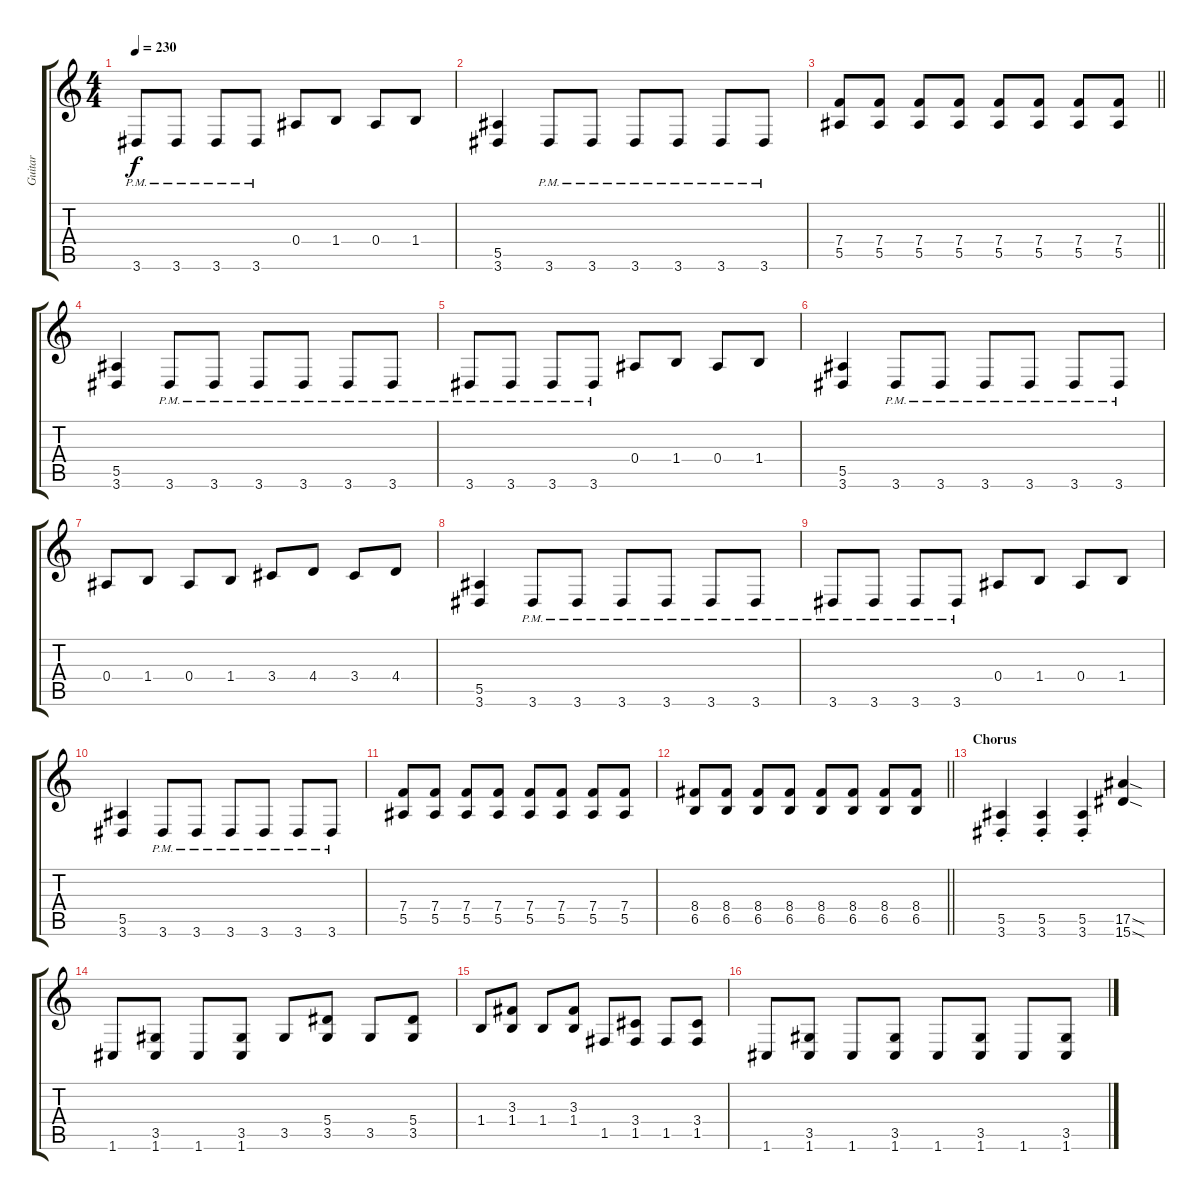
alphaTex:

\track ("Guitar" "Guitar") {instrument distortionguitar}
\staff {score tabs}
\tuning (C4 G3 Eb3 Bb2 F2 C2) {hide}
\ts (4 4)
\tempo 230
\clef g2
\ks c
3.6{pm}.8{dy f} 3.6{pm}.8 3.6{pm}.8 3.6{pm}.8 0.4.8 1.4.8 0.4.8 1.4.8 |
(5.5 3.6).4 3.6{pm}.8 3.6{pm}.8 3.6{pm}.8 3.6{pm}.8 3.6{pm}.8 3.6{pm}.8 |
\barLineRight lightlight
(7.4 5.5).8 (7.4 5.5).8 (7.4 5.5).8 (7.4 5.5).8 (7.4 5.5).8 (7.4 5.5).8 (7.4 5.5).8 (7.4 5.5).8 |
(5.5 3.6).4 3.6{pm}.8 3.6{pm}.8 3.6{pm}.8 3.6{pm}.8 3.6{pm}.8 3.6{pm}.8 |
3.6{pm}.8 3.6{pm}.8 3.6{pm}.8 3.6{pm}.8 0.4.8 1.4.8 0.4.8 1.4.8 |
(5.5 3.6).4 3.6{pm}.8 3.6{pm}.8 3.6{pm}.8 3.6{pm}.8 3.6{pm}.8 3.6{pm}.8 |
0.4.8 1.4.8 0.4.8 1.4.8 3.4.8 4.4.8 3.4.8 4.4.8 |
(5.5 3.6).4 3.6{pm}.8 3.6{pm}.8 3.6{pm}.8 3.6{pm}.8 3.6{pm}.8 3.6{pm}.8 |
3.6{pm}.8 3.6{pm}.8 3.6{pm}.8 3.6{pm}.8 0.4.8 1.4.8 0.4.8 1.4.8 |
(5.5 3.6).4 3.6{pm}.8 3.6{pm}.8 3.6{pm}.8 3.6{pm}.8 3.6{pm}.8 3.6{pm}.8 |
(7.4 5.5).8 (7.4 5.5).8 (7.4 5.5).8 (7.4 5.5).8 (7.4 5.5).8 (7.4 5.5).8 (7.4 5.5).8 (7.4 5.5).8 |
\barLineRight lightlight
(8.4 6.5).8 (8.4 6.5).8 (8.4 6.5).8 (8.4 6.5).8 (8.4 6.5).8 (8.4 6.5).8 (8.4 6.5).8 (8.4 6.5).8 |
\section ("" "Chorus")
(5.5{st} 3.6{st}).4 (5.5{st} 3.6{st}).4 (5.5{st} 3.6{st}).4 (17.5{sod} 15.6{sod}).4 |
1.6.8 (3.5 1.6).8 1.6.8 (3.5 1.6).8 3.5.8 (5.4 3.5).8 3.5.8 (5.4 3.5).8 |
1.4.8 (3.3 1.4).8 1.4.8 (3.3 1.4).8 1.5.8 (3.4 1.5).8 1.5.8 (3.4 1.5).8 |
1.6.8 (3.5 1.6).8 1.6.8 (3.5 1.6).8 1.6.8 (3.5 1.6).8 1.6.8 (3.5 1.6).8
